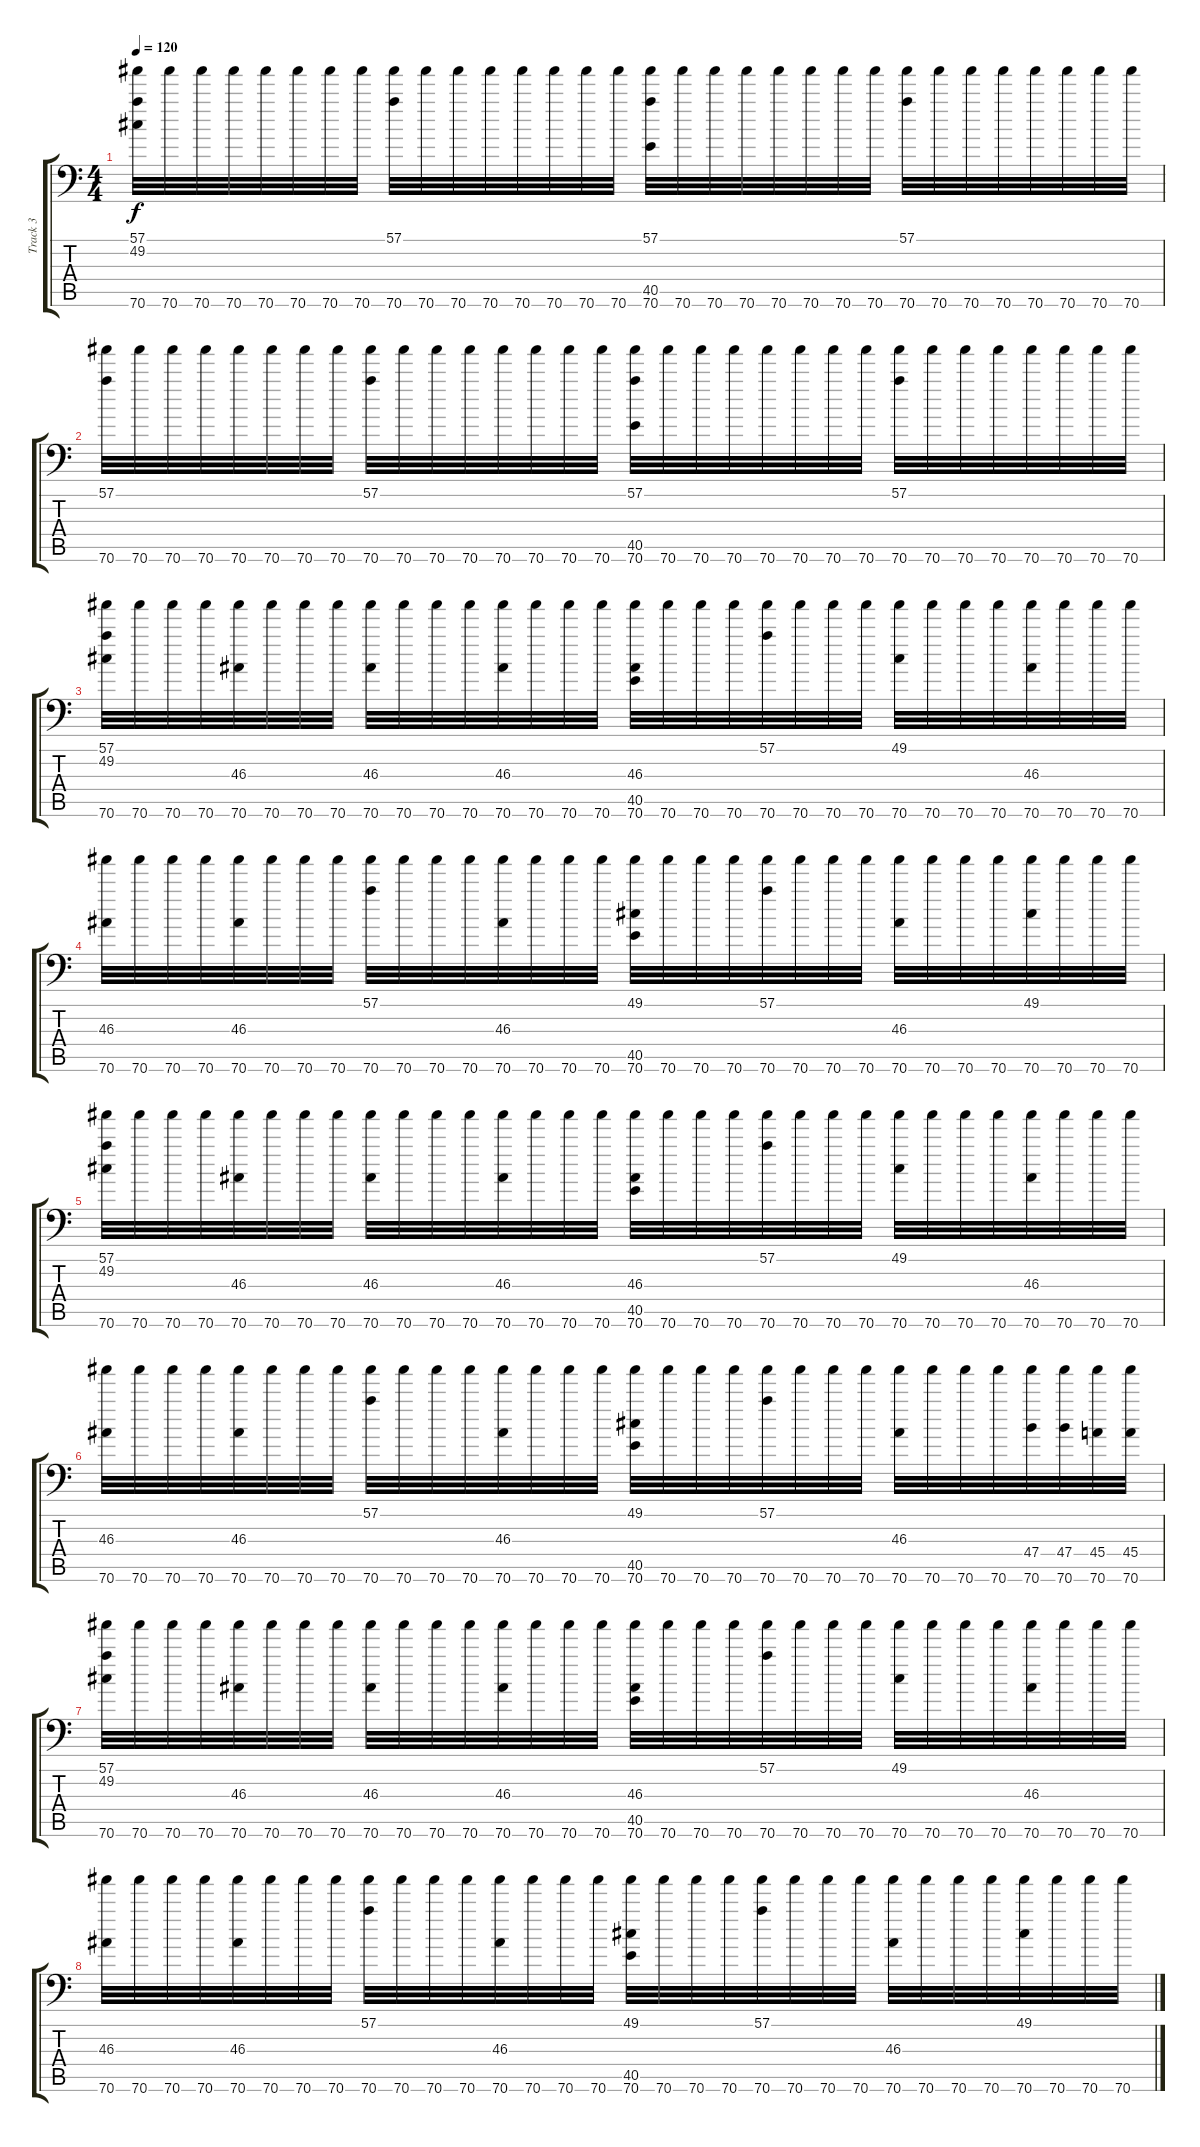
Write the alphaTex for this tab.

\track ("Track 3" "Track 3") {instrument acousticgrandpiano}
\staff {score tabs}
\tuning (C-1 C-1 C-1 C-1 C-1 C-1) {hide}
\ts (4 4)
\tempo 120
\clef f4
\ks c
(57.1 49.2 70.6).32{dy f} 70.6.32 70.6.32 70.6.32 70.6.32 70.6.32 70.6.32 70.6.32 (57.1 70.6).32 70.6.32 70.6.32 70.6.32 70.6.32 70.6.32 70.6.32 70.6.32 (57.1 40.5 70.6).32 70.6.32 70.6.32 70.6.32 70.6.32 70.6.32 70.6.32 70.6.32 (57.1 70.6).32 70.6.32 70.6.32 70.6.32 70.6.32 70.6.32 70.6.32 70.6.32 |
(57.1 70.6).32 70.6.32 70.6.32 70.6.32 70.6.32 70.6.32 70.6.32 70.6.32 (57.1 70.6).32 70.6.32 70.6.32 70.6.32 70.6.32 70.6.32 70.6.32 70.6.32 (57.1 40.5 70.6).32 70.6.32 70.6.32 70.6.32 70.6.32 70.6.32 70.6.32 70.6.32 (57.1 70.6).32 70.6.32 70.6.32 70.6.32 70.6.32 70.6.32 70.6.32 70.6.32 |
(57.1 49.2 70.6).32 70.6.32 70.6.32 70.6.32 (46.3 70.6).32 70.6.32 70.6.32 70.6.32 (46.3 70.6).32 70.6.32 70.6.32 70.6.32 (46.3 70.6).32 70.6.32 70.6.32 70.6.32 (46.3 40.5 70.6).32 70.6.32 70.6.32 70.6.32 (57.1 70.6).32 70.6.32 70.6.32 70.6.32 (49.1 70.6).32 70.6.32 70.6.32 70.6.32 (46.3 70.6).32 70.6.32 70.6.32 70.6.32 |
(46.3 70.6).32 70.6.32 70.6.32 70.6.32 (46.3 70.6).32 70.6.32 70.6.32 70.6.32 (57.1 70.6).32 70.6.32 70.6.32 70.6.32 (46.3 70.6).32 70.6.32 70.6.32 70.6.32 (49.1 40.5 70.6).32 70.6.32 70.6.32 70.6.32 (57.1 70.6).32 70.6.32 70.6.32 70.6.32 (46.3 70.6).32 70.6.32 70.6.32 70.6.32 (49.1 70.6).32 70.6.32 70.6.32 70.6.32 |
(57.1 49.2 70.6).32 70.6.32 70.6.32 70.6.32 (46.3 70.6).32 70.6.32 70.6.32 70.6.32 (46.3 70.6).32 70.6.32 70.6.32 70.6.32 (46.3 70.6).32 70.6.32 70.6.32 70.6.32 (46.3 40.5 70.6).32 70.6.32 70.6.32 70.6.32 (57.1 70.6).32 70.6.32 70.6.32 70.6.32 (49.1 70.6).32 70.6.32 70.6.32 70.6.32 (46.3 70.6).32 70.6.32 70.6.32 70.6.32 |
(46.3 70.6).32 70.6.32 70.6.32 70.6.32 (46.3 70.6).32 70.6.32 70.6.32 70.6.32 (57.1 70.6).32 70.6.32 70.6.32 70.6.32 (46.3 70.6).32 70.6.32 70.6.32 70.6.32 (49.1 40.5 70.6).32 70.6.32 70.6.32 70.6.32 (57.1 70.6).32 70.6.32 70.6.32 70.6.32 (46.3 70.6).32 70.6.32 70.6.32 70.6.32 (47.4 70.6).32 (47.4 70.6).32 (45.4 70.6).32 (45.4 70.6).32 |
(57.1 49.2 70.6).32 70.6.32 70.6.32 70.6.32 (46.3 70.6).32 70.6.32 70.6.32 70.6.32 (46.3 70.6).32 70.6.32 70.6.32 70.6.32 (46.3 70.6).32 70.6.32 70.6.32 70.6.32 (46.3 40.5 70.6).32 70.6.32 70.6.32 70.6.32 (57.1 70.6).32 70.6.32 70.6.32 70.6.32 (49.1 70.6).32 70.6.32 70.6.32 70.6.32 (46.3 70.6).32 70.6.32 70.6.32 70.6.32 |
(46.3 70.6).32 70.6.32 70.6.32 70.6.32 (46.3 70.6).32 70.6.32 70.6.32 70.6.32 (57.1 70.6).32 70.6.32 70.6.32 70.6.32 (46.3 70.6).32 70.6.32 70.6.32 70.6.32 (49.1 40.5 70.6).32 70.6.32 70.6.32 70.6.32 (57.1 70.6).32 70.6.32 70.6.32 70.6.32 (46.3 70.6).32 70.6.32 70.6.32 70.6.32 (49.1 70.6).32 70.6.32 70.6.32 70.6.32
